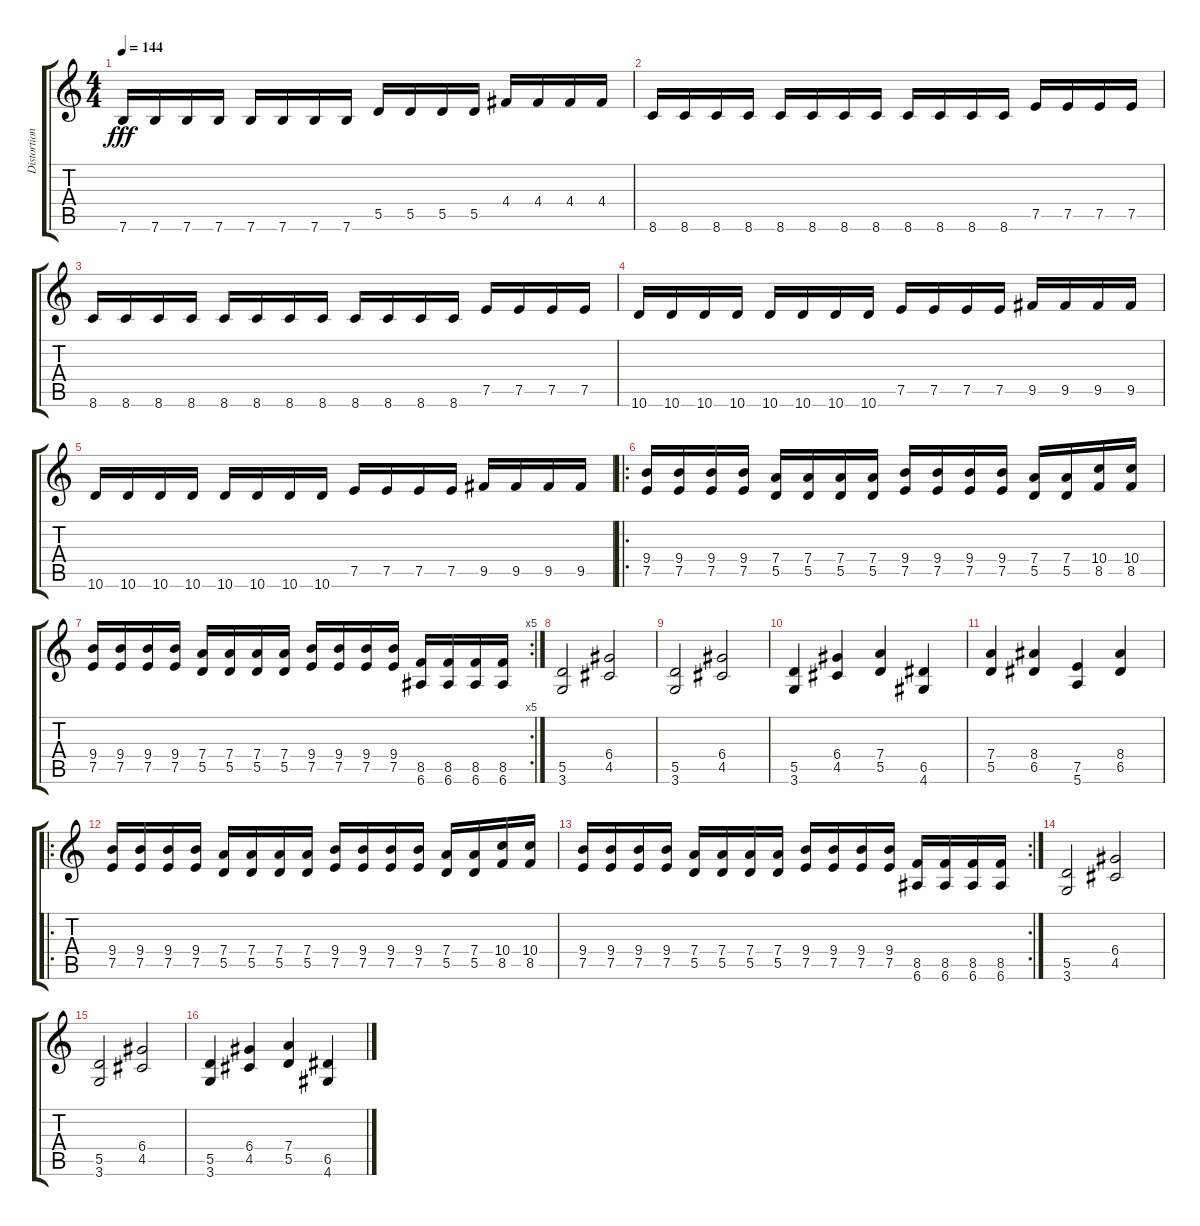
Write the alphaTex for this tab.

\track ("Distortion Guitar -Ihsahn" "Distortion") {instrument distortionguitar}
\staff {score tabs}
\tuning (E4 B3 G3 D3 A2 E2) {hide}
\ts (4 4)
\tempo 144
\clef g2
\ks c
7.6.16{dy fff} 7.6.16 7.6.16 7.6.16 7.6.16 7.6.16 7.6.16 7.6.16 5.5.16 5.5.16 5.5.16 5.5.16 4.4.16 4.4.16 4.4.16 4.4.16 |
8.6.16 8.6.16 8.6.16 8.6.16 8.6.16 8.6.16 8.6.16 8.6.16 8.6.16 8.6.16 8.6.16 8.6.16 7.5.16 7.5.16 7.5.16 7.5.16 |
8.6.16 8.6.16 8.6.16 8.6.16 8.6.16 8.6.16 8.6.16 8.6.16 8.6.16 8.6.16 8.6.16 8.6.16 7.5.16 7.5.16 7.5.16 7.5.16 |
10.6.16 10.6.16 10.6.16 10.6.16 10.6.16 10.6.16 10.6.16 10.6.16 7.5.16 7.5.16 7.5.16 7.5.16 9.5.16 9.5.16 9.5.16 9.5.16 |
10.6.16 10.6.16 10.6.16 10.6.16 10.6.16 10.6.16 10.6.16 10.6.16 7.5.16 7.5.16 7.5.16 7.5.16 9.5.16 9.5.16 9.5.16 9.5.16 |
\ro
(9.4 7.5).16 (9.4 7.5).16 (9.4 7.5).16 (9.4 7.5).16 (7.4 5.5).16 (7.4 5.5).16 (7.4 5.5).16 (7.4 5.5).16 (9.4 7.5).16 (9.4 7.5).16 (9.4 7.5).16 (9.4 7.5).16 (7.4 5.5).16 (7.4 5.5).16 (10.4 8.5).16 (10.4 8.5).16 |
\rc 5
(9.4 7.5).16 (9.4 7.5).16 (9.4 7.5).16 (9.4 7.5).16 (7.4 5.5).16 (7.4 5.5).16 (7.4 5.5).16 (7.4 5.5).16 (9.4 7.5).16 (9.4 7.5).16 (9.4 7.5).16 (9.4 7.5).16 (8.5 6.6).16 (8.5 6.6).16 (8.5 6.6).16 (8.5 6.6).16 |
(5.5 3.6).2 (6.4 4.5).2 |
(5.5 3.6).2 (6.4 4.5).2 |
(5.5 3.6).4 (6.4 4.5).4 (7.4 5.5).4 (6.5 4.6).4 |
(7.4 5.5).4 (8.4 6.5).4 (7.5 5.6).4 (8.4 6.5).4 |
\ro
(9.4 7.5).16 (9.4 7.5).16 (9.4 7.5).16 (9.4 7.5).16 (7.4 5.5).16 (7.4 5.5).16 (7.4 5.5).16 (7.4 5.5).16 (9.4 7.5).16 (9.4 7.5).16 (9.4 7.5).16 (9.4 7.5).16 (7.4 5.5).16 (7.4 5.5).16 (10.4 8.5).16 (10.4 8.5).16 |
\rc 2
(9.4 7.5).16 (9.4 7.5).16 (9.4 7.5).16 (9.4 7.5).16 (7.4 5.5).16 (7.4 5.5).16 (7.4 5.5).16 (7.4 5.5).16 (9.4 7.5).16 (9.4 7.5).16 (9.4 7.5).16 (9.4 7.5).16 (8.5 6.6).16 (8.5 6.6).16 (8.5 6.6).16 (8.5 6.6).16 |
(5.5 3.6).2 (6.4 4.5).2 |
(5.5 3.6).2 (6.4 4.5).2 |
(5.5 3.6).4 (6.4 4.5).4 (7.4 5.5).4 (6.5 4.6).4
